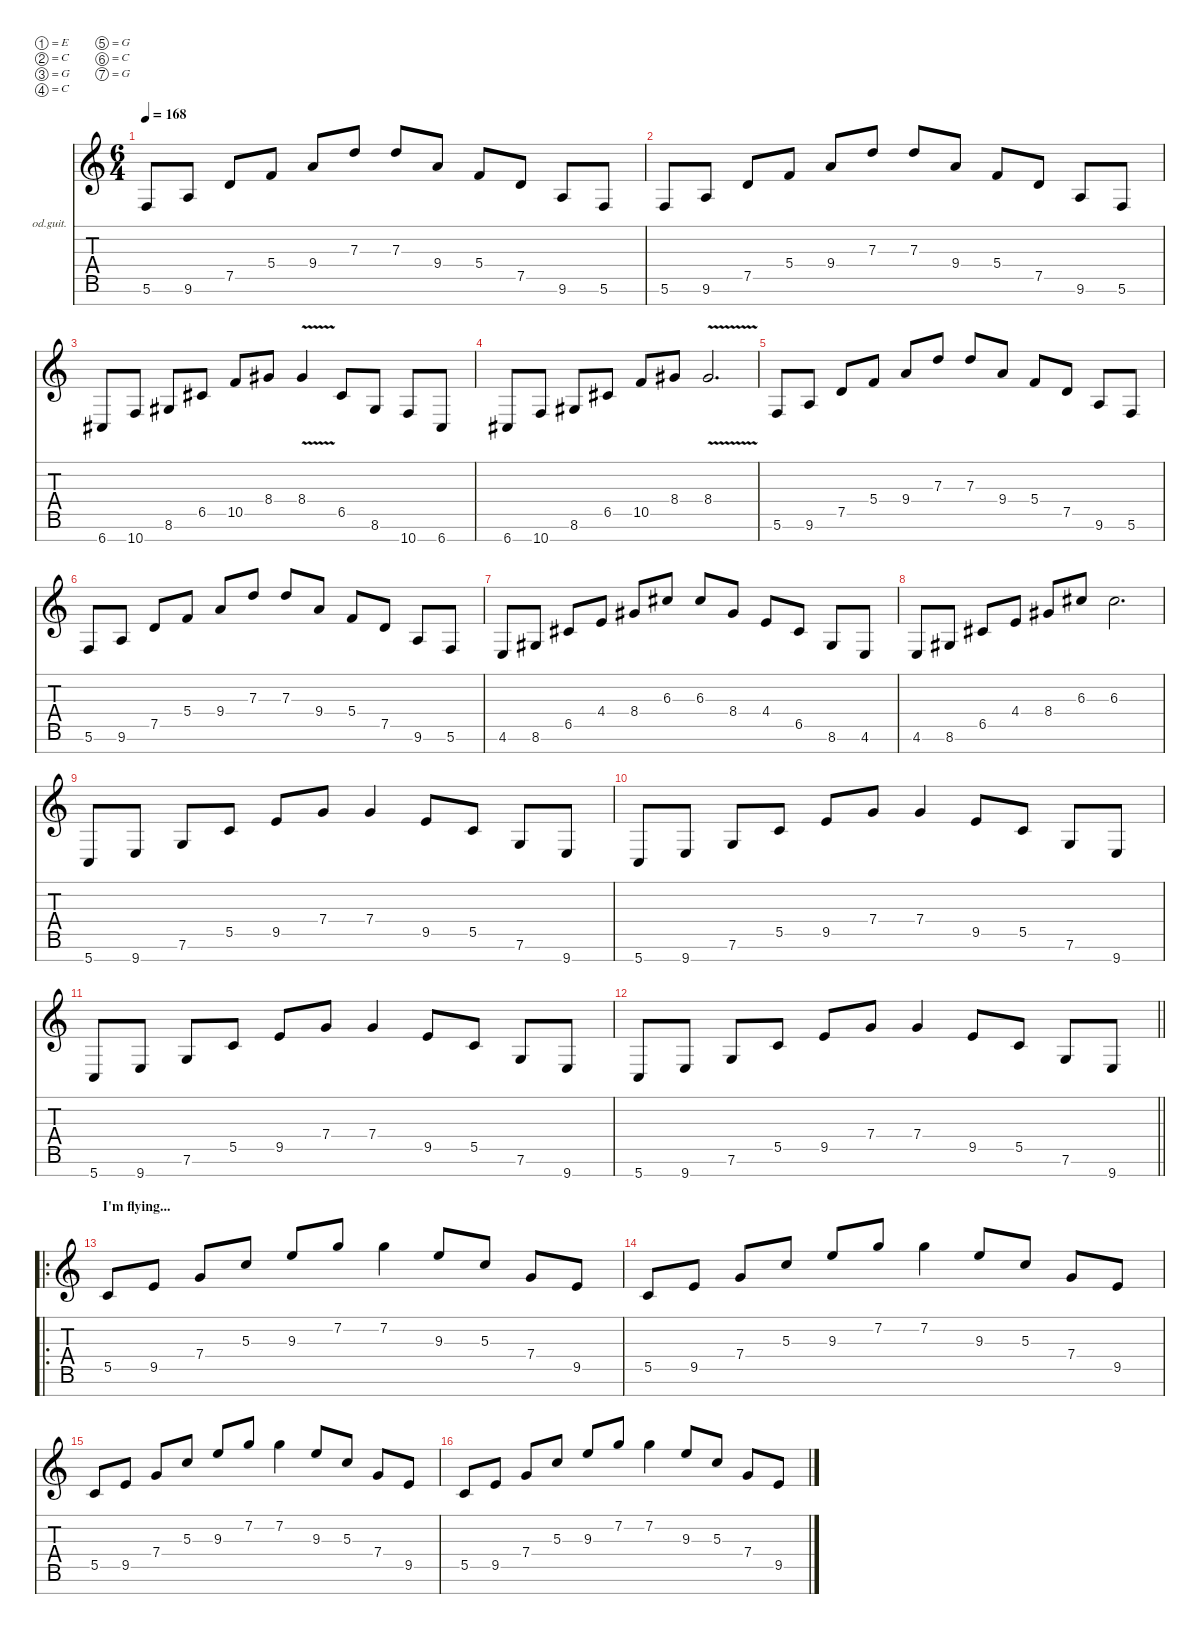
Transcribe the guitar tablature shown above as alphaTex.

\defaultSystemsLayout 4
\hideDynamics
\bracketExtendMode nobrackets
\firstSystemTrackNameOrientation horizontal
\otherSystemsTrackNameOrientation horizontal
\track ("Dev" "od.guit.") {instrument overdrivenguitar}
\staff {score tabs}
\tuning (E4 C4 G3 C3 G2 C2 G1)
\ts (6 4)
\tempo 168
\clef g2
\ks c
5.6.8{dy f beam Up} 9.6.8{beam Up} 7.5.8{beam Up} 5.4.8{beam Up} 9.4.8{beam Up} 7.3.8{beam Up} 7.3.8{beam Up} 9.4.8{beam Up} 5.4.8{beam Up} 7.5.8{beam Up} 9.6.8{beam Up} 5.6.8{beam Up} |
5.6.8{beam Up} 9.6.8{beam Up} 7.5.8{beam Up} 5.4.8{beam Up} 9.4.8{beam Up} 7.3.8{beam Up} 7.3.8{beam Up} 9.4.8{beam Up} 5.4.8{beam Up} 7.5.8{beam Up} 9.6.8{beam Up} 5.6.8{beam Up} |
6.7{acc #}.8{beam Up} 10.7.8{beam Up} 8.6{acc #}.8{beam Up} 6.5{acc #}.8{beam Up} 10.5.8{beam Up} 8.4{acc #}.8{beam Up} 8.4{v acc #}.4{beam Up} 6.5{acc #}.8{beam Up} 8.6{acc #}.8{beam Up} 10.7.8{beam Up} 6.7{acc #}.8{beam Up} |
6.7{acc #}.8{beam Up} 10.7.8{beam Up} 8.6{acc #}.8{beam Up} 6.5{acc #}.8{beam Up} 10.5.8{beam Up} 8.4{acc #}.8{beam Up} 8.4{v acc #}.2{d beam Up} |
5.6.8{beam Up} 9.6.8{beam Up} 7.5.8{beam Up} 5.4.8{beam Up} 9.4.8{beam Up} 7.3.8{beam Up} 7.3.8{beam Up} 9.4.8{beam Up} 5.4.8{beam Up} 7.5.8{beam Up} 9.6.8{beam Up} 5.6.8{beam Up} |
5.6.8{beam Up} 9.6.8{beam Up} 7.5.8{beam Up} 5.4.8{beam Up} 9.4.8{beam Up} 7.3.8{beam Up} 7.3.8{beam Up} 9.4.8{beam Up} 5.4.8{beam Up} 7.5.8{beam Up} 9.6.8{beam Up} 5.6.8{beam Up} |
4.6.8{beam Up} 8.6{acc #}.8{beam Up} 6.5{acc #}.8{beam Up} 4.4.8{beam Up} 8.4{acc #}.8{beam Up} 6.3{acc #}.8{beam Up} 6.3{acc #}.8{beam Up} 8.4{acc #}.8{beam Up} 4.4.8{beam Up} 6.5{acc #}.8{beam Up} 8.6{acc #}.8{beam Up} 4.6.8{beam Up} |
4.6.8{beam Up} 8.6{acc #}.8{beam Up} 6.5{acc #}.8{beam Up} 4.4.8{beam Up} 8.4{acc #}.8{beam Up} 6.3{acc #}.8{beam Up} 6.3{acc #}.2{d beam Down} |
5.7.8{beam Up} 9.7.8{beam Up} 7.6.8{beam Up} 5.5.8{beam Up} 9.5.8{beam Up} 7.4.8{beam Up} 7.4.4{beam Up} 9.5.8{beam Up} 5.5.8{beam Up} 7.6.8{beam Up} 9.7.8{beam Up} |
5.7.8{beam Up} 9.7.8{beam Up} 7.6.8{beam Up} 5.5.8{beam Up} 9.5.8{beam Up} 7.4.8{beam Up} 7.4.4{beam Up} 9.5.8{beam Up} 5.5.8{beam Up} 7.6.8{beam Up} 9.7.8{beam Up} |
5.7.8{beam Up} 9.7.8{beam Up} 7.6.8{beam Up} 5.5.8{beam Up} 9.5.8{beam Up} 7.4.8{beam Up} 7.4.4{beam Up} 9.5.8{beam Up} 5.5.8{beam Up} 7.6.8{beam Up} 9.7.8{beam Up} |
\barLineRight lightlight
5.7.8{beam Up} 9.7.8{beam Up} 7.6.8{beam Up} 5.5.8{beam Up} 9.5.8{beam Up} 7.4.8{beam Up} 7.4.4{beam Up} 9.5.8{beam Up} 5.5.8{beam Up} 7.6.8{beam Up} 9.7.8{beam Up} |
\ro
\section ("" "I'm flying...")
5.5.8{beam Up} 9.5.8{beam Up} 7.4.8{beam Up} 5.3.8{beam Up} 9.3.8{beam Up} 7.2.8{beam Up} 7.2.4{beam Down} 9.3.8{beam Up} 5.3.8{beam Up} 7.4.8{beam Up} 9.5.8{beam Up} |
5.5.8{beam Up} 9.5.8{beam Up} 7.4.8{beam Up} 5.3.8{beam Up} 9.3.8{beam Up} 7.2.8{beam Up} 7.2.4{beam Down} 9.3.8{beam Up} 5.3.8{beam Up} 7.4.8{beam Up} 9.5.8{beam Up} |
5.5.8{beam Up} 9.5.8{beam Up} 7.4.8{beam Up} 5.3.8{beam Up} 9.3.8{beam Up} 7.2.8{beam Up} 7.2.4{beam Down} 9.3.8{beam Up} 5.3.8{beam Up} 7.4.8{beam Up} 9.5.8{beam Up} |
5.5.8{beam Up} 9.5.8{beam Up} 7.4.8{beam Up} 5.3.8{beam Up} 9.3.8{beam Up} 7.2.8{beam Up} 7.2.4{beam Down} 9.3.8{beam Up} 5.3.8{beam Up} 7.4.8{beam Up} 9.5.8{beam Up}
